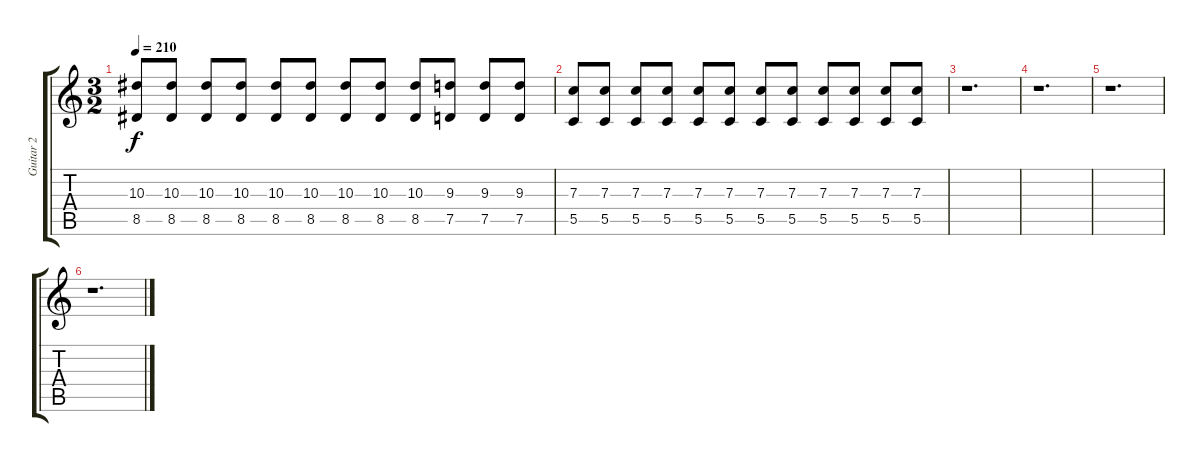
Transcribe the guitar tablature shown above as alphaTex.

\track ("Guitar 2" "Guitar 2") {instrument distortionguitar}
\staff {score tabs}
\tuning (D4 A3 F3 C3 G2 D2) {hide}
\ts (3 2)
\tempo 210
\clef g2
\ks c
(10.3 8.5).8{dy f} (10.3 8.5).8 (10.3 8.5).8 (10.3 8.5).8 (10.3 8.5).8 (10.3 8.5).8 (10.3 8.5).8 (10.3 8.5).8 (10.3 8.5).8 (9.3 7.5).8 (9.3 7.5).8 (9.3 7.5).8 |
(7.3 5.5).8 (7.3 5.5).8 (7.3 5.5).8 (7.3 5.5).8 (7.3 5.5).8 (7.3 5.5).8 (7.3 5.5).8 (7.3 5.5).8 (7.3 5.5).8 (7.3 5.5).8 (7.3 5.5).8 (7.3 5.5).8 |
r.1{d} |
r.1{d} |
r.1{d} |
r.1{d}
